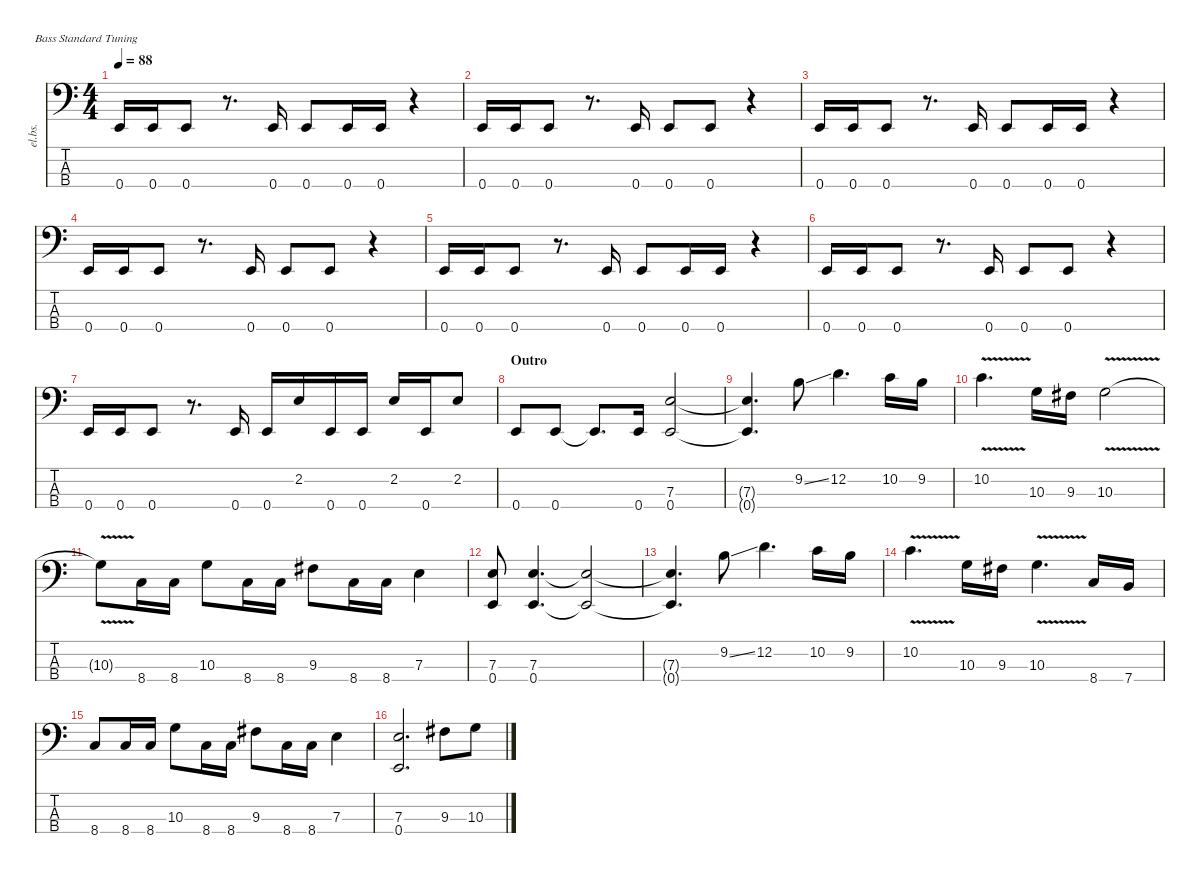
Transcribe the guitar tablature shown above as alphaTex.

\defaultSystemsLayout 4
\hideDynamics
\bracketExtendMode nobrackets
\otherSystemsTrackNameOrientation horizontal
\track ("Bass" "el.bs.") {instrument electricbassfinger}
\staff {score tabs}
\tuning (G2 D2 A1 E1)
\ts (4 4)
\tempo 88
\clef f4
\ks c
0.4.16{dy f} 0.4.16 0.4.8 r.8{d} 0.4.16 0.4.8 0.4.16 0.4.16 r.4 |
0.4.16 0.4.16 0.4.8 r.8{d} 0.4.16 0.4.8 0.4.8 r.4 |
0.4.16 0.4.16 0.4.8 r.8{d} 0.4.16 0.4.8 0.4.16 0.4.16 r.4 |
0.4.16 0.4.16 0.4.8 r.8{d} 0.4.16 0.4.8 0.4.8 r.4 |
0.4.16 0.4.16 0.4.8 r.8{d} 0.4.16 0.4.8 0.4.16 0.4.16 r.4 |
0.4.16 0.4.16 0.4.8 r.8{d} 0.4.16 0.4.8 0.4.8 r.4 |
0.4.16 0.4.16 0.4.8 r.8{d} 0.4.16 0.4.16 2.2.16 0.4.16 0.4.16 2.2.16 0.4.16 2.2.8 |
\section ("" "Outro")
0.4.8 0.4.8 0.4{t}.8{d} 0.4.16 (7.3 0.4).2 |
(7.3{t} 0.4{t}).4{d} 9.2{ss}.8 12.2.4{d} 10.2.16 9.2.16 |
10.2{v}.4{d} 10.3.16 9.3{acc #}.16 10.3{v}.2 |
10.3{v t}.8 8.4.16 8.4.16 10.3.8 8.4.16 8.4.16 9.3{acc #}.8 8.4.16 8.4.16 7.3.4 |
(7.3 0.4).8 (7.3 0.4).4{d} (7.3{t} 0.4{t}).2 |
(7.3{t} 0.4{t}).4{d} 9.2{ss}.8 12.2.4{d} 10.2.16 9.2.16 |
10.2{v}.4{d} 10.3.16 9.3{acc #}.16 10.3{v}.4{d} 8.4.16 7.4.16 |
8.4.8 8.4.16 8.4.16 10.3.8 8.4.16 8.4.16 9.3{acc #}.8 8.4.16 8.4.16 7.3.4 |
(7.3 0.4).2{d} 9.3{acc #}.8 10.3.8
